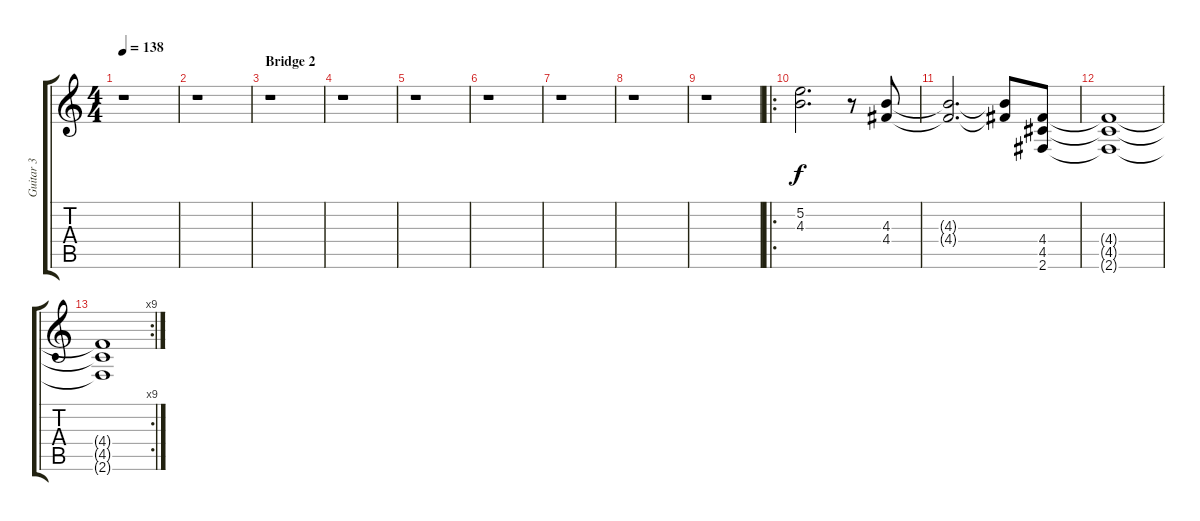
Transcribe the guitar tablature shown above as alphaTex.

\track ("Guitar 3" "Guitar 3") {instrument distortionguitar}
\staff {score tabs}
\tuning (E4 B3 G3 D3 A2 E2) {hide}
\ts (4 4)
\tempo 138
\clef g2
\ks c
r.1{dy f} |
r.1 |
\section ("" "Bridge 2")
r.1 |
r.1 |
r.1 |
r.1 |
r.1 |
r.1 |
r.1 |
\ro
(5.2 4.3).2{d} r.8 (4.3 4.4).8 |
(4.3{t} 4.4{t}).2{d} (4.3{t} 4.4{t}).8 (4.4 4.5 2.6).8 |
(4.4{t} 4.5{t} 2.6{t}).1 |
\rc 9
(4.4{t} 4.5{t} 2.6{t}).1
